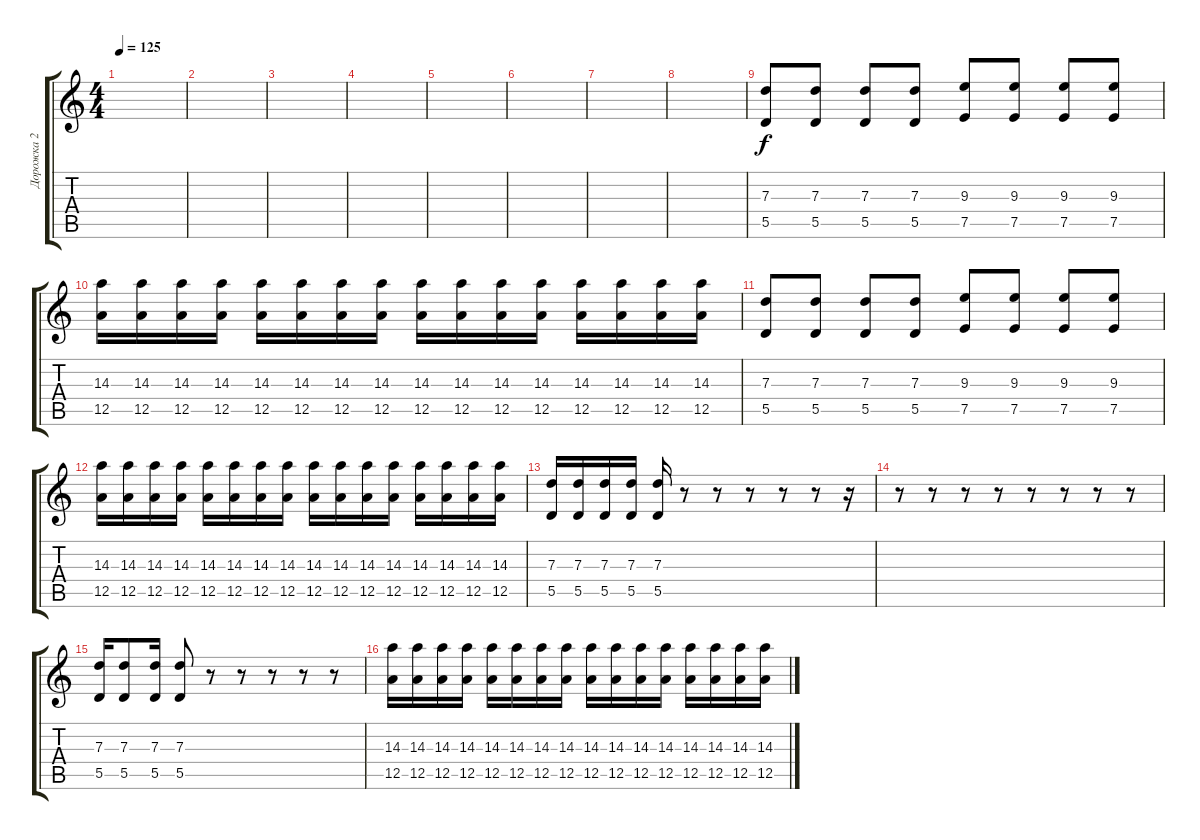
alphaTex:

\track ("Дорожка 2" "Дорожка 2") {instrument distortionguitar}
\staff {score tabs}
\tuning (E4 B3 G3 D3 A2 E2) {hide}
\ts (4 4)
\tempo 125
\clef g2
\ks c
|
|
|
|
|
|
|
|
(7.3 5.5).8 (7.3 5.5).8 (7.3 5.5).8 (7.3 5.5).8 (9.3 7.5).8 (9.3 7.5).8 (9.3 7.5).8 (9.3 7.5).8 |
(14.3 12.5).16 (14.3 12.5).16 (14.3 12.5).16 (14.3 12.5).16 (14.3 12.5).16 (14.3 12.5).16 (14.3 12.5).16 (14.3 12.5).16 (14.3 12.5).16 (14.3 12.5).16 (14.3 12.5).16 (14.3 12.5).16 (14.3 12.5).16 (14.3 12.5).16 (14.3 12.5).16 (14.3 12.5).16 |
(7.3 5.5).8 (7.3 5.5).8 (7.3 5.5).8 (7.3 5.5).8 (9.3 7.5).8 (9.3 7.5).8 (9.3 7.5).8 (9.3 7.5).8 |
(14.3 12.5).16 (14.3 12.5).16 (14.3 12.5).16 (14.3 12.5).16 (14.3 12.5).16 (14.3 12.5).16 (14.3 12.5).16 (14.3 12.5).16 (14.3 12.5).16 (14.3 12.5).16 (14.3 12.5).16 (14.3 12.5).16 (14.3 12.5).16 (14.3 12.5).16 (14.3 12.5).16 (14.3 12.5).16 |
(7.3 5.5).16 (7.3 5.5).16 (7.3 5.5).16 (7.3 5.5).16 (7.3 5.5).16 r.8 r.8 r.8 r.8 r.8 r.16 |
r.8 r.8 r.8 r.8 r.8 r.8 r.8 r.8 |
(7.3 5.5).16 (7.3 5.5).8 (7.3 5.5).16 (7.3 5.5).8 r.8 r.8 r.8 r.8 r.8 |
(14.3 12.5).16 (14.3 12.5).16 (14.3 12.5).16 (14.3 12.5).16 (14.3 12.5).16 (14.3 12.5).16 (14.3 12.5).16 (14.3 12.5).16 (14.3 12.5).16 (14.3 12.5).16 (14.3 12.5).16 (14.3 12.5).16 (14.3 12.5).16 (14.3 12.5).16 (14.3 12.5).16 (14.3 12.5).16
